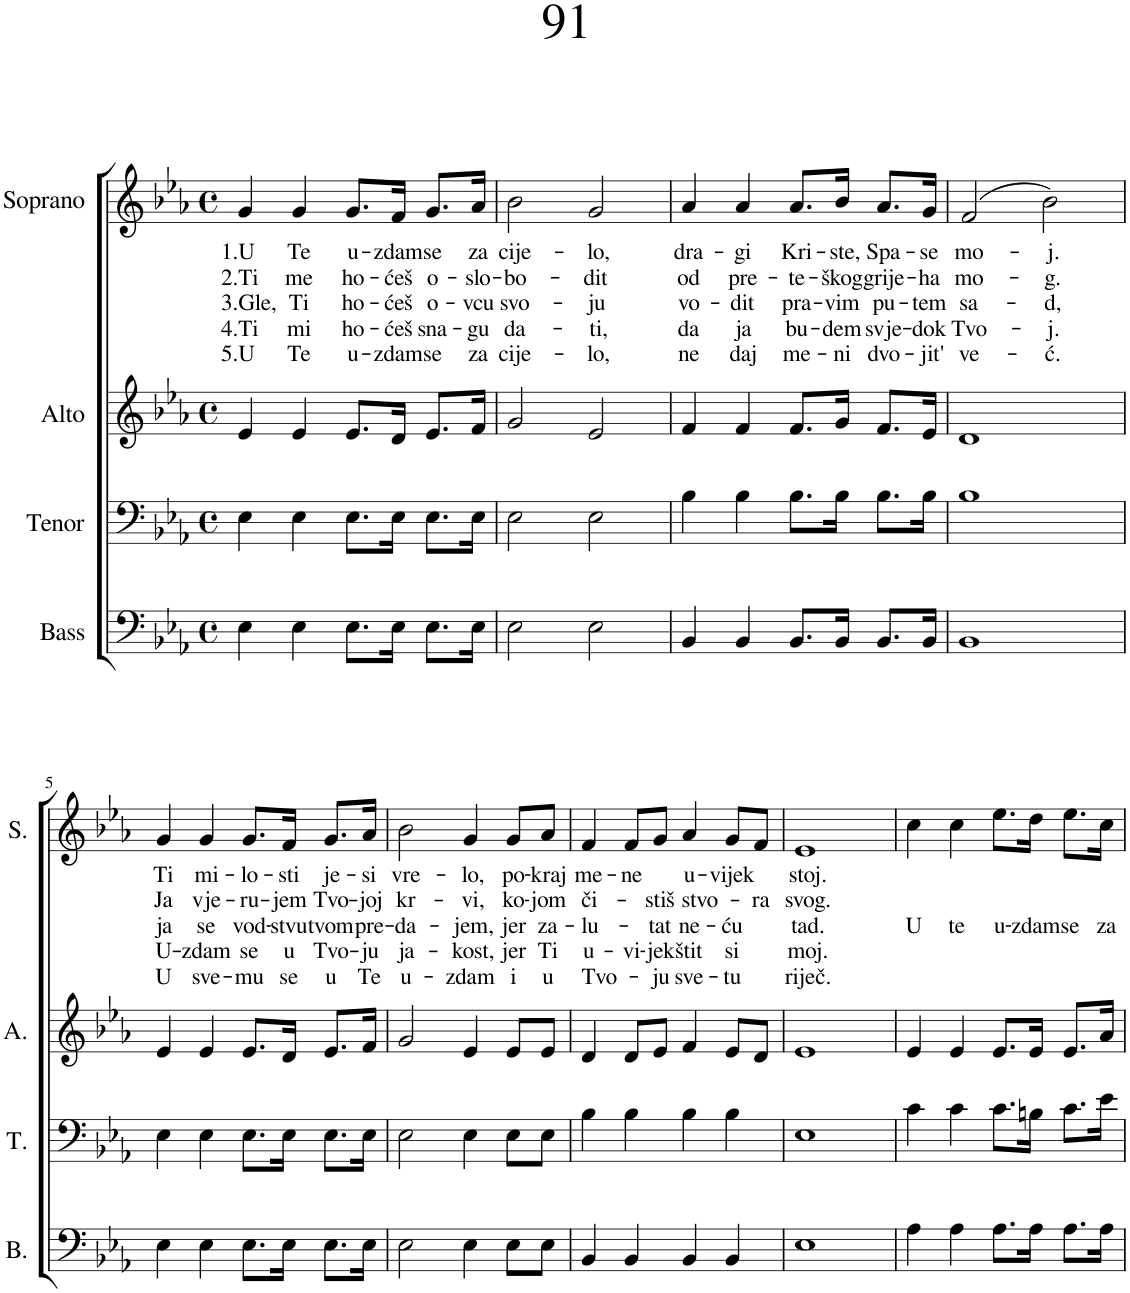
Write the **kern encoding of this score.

**kern	**kern	**kern	**kern	**text	**text	**text	**text	**text
*part4	*part3	*part2	*part1	*part1	*part1	*part1	*part1	*part1
*staff4	*staff3	*staff2	*staff1	*staff1	*staff1	*staff1	*staff1	*staff1
*I"Bass	*I"Tenor	*I"Alto	*I"Soprano	*	*	*	*	*
*I'B.	*I'T.	*I'A.	*I'S.	*	*	*	*	*
*clefF4	*clefF4	*clefG2	*clefG2	*	*	*	*	*
*k[b-e-a-]	*k[b-e-a-]	*k[b-e-a-]	*k[b-e-a-]	*	*	*	*	*
*M4/4	*M4/4	*M4/4	*M4/4	*	*	*	*	*
*met(c)	*met(c)	*met(c)	*met(c)	*	*	*	*	*
=1	=1	=1	=1	=1	=1	=1	=1	=1
!	!	!	!	!LO:LY:b	!LO:LY:b	!LO:LY:b	!LO:LY:b	!LO:LY:b
4E-\	4E-\	4e-/	4g/	1.U	2.Ti	3.Gle,	4.Ti	5.U
!	!	!	!	!LO:LY:b	!LO:LY:b	!LO:LY:b	!LO:LY:b	!LO:LY:b
4E-\	4E-\	4e-/	4g/	Te	me	Ti	mi	Te
!	!	!	!	!LO:LY:b	!LO:LY:b	!LO:LY:b	!LO:LY:b	!LO:LY:b
8.E-\L	8.E-\L	8.e-/L	8.g/L	u-	ho-	ho-	ho-	u-
!	!	!	!	!LO:LY:b	!LO:LY:b	!LO:LY:b	!LO:LY:b	!LO:LY:b
16E-\Jk	16E-\Jk	16d/Jk	16f/Jk	-zdam	-ćeš	-ćeš	-ćeš	-zdam
!	!	!	!	!LO:LY:b	!LO:LY:b	!LO:LY:b	!LO:LY:b	!LO:LY:b
8.E-\L	8.E-\L	8.e-/L	8.g/L	se	o-	o-	sna-	se
!	!	!	!	!LO:LY:b	!LO:LY:b	!LO:LY:b	!LO:LY:b	!LO:LY:b
16E-\Jk	16E-\Jk	16f/Jk	16a-/Jk	za	-slo-	-vcu	-gu	za
=2	=2	=2	=2	=2	=2	=2	=2	=2
!	!	!	!	!LO:LY:b	!LO:LY:b	!LO:LY:b	!LO:LY:b	!LO:LY:b
2E-\	2E-\	2g/	2b-\	cije-	-bo-	svo-	da-	cije-
!	!	!	!	!LO:LY:b	!LO:LY:b	!LO:LY:b	!LO:LY:b	!LO:LY:b
2E-\	2E-\	2e-/	2g/	-lo,	-dit	-ju	-ti,	-lo,
=3	=3	=3	=3	=3	=3	=3	=3	=3
!	!	!	!	!LO:LY:b	!LO:LY:b	!LO:LY:b	!LO:LY:b	!LO:LY:b
4BB-/	4B-\	4f/	4a-/	dra-	od	vo-	da	ne
!	!	!	!	!LO:LY:b	!LO:LY:b	!LO:LY:b	!LO:LY:b	!LO:LY:b
4BB-/	4B-\	4f/	4a-/	-gi	pre-	-dit	ja	daj
!	!	!	!	!LO:LY:b	!LO:LY:b	!LO:LY:b	!LO:LY:b	!LO:LY:b
8.BB-/L	8.B-\L	8.f/L	8.a-/L	Kri-	-te-	pra-	bu-	me-
!	!	!	!	!LO:LY:b	!LO:LY:b	!LO:LY:b	!LO:LY:b	!LO:LY:b
16BB-/Jk	16B-\Jk	16g/Jk	16b-/Jk	-ste,	-škog	-vim	-dem	-ni
!	!	!	!	!LO:LY:b	!LO:LY:b	!LO:LY:b	!LO:LY:b	!LO:LY:b
8.BB-/L	8.B-\L	8.f/L	8.a-/L	Spa-	grije-	pu-	svje-	dvo-
!	!	!	!	!LO:LY:b	!LO:LY:b	!LO:LY:b	!LO:LY:b	!LO:LY:b
16BB-/Jk	16B-\Jk	16e-/Jk	16g/Jk	-se	-ha	-tem	-dok	-jit'
=4	=4	=4	=4	=4	=4	=4	=4	=4
!	!	!	!	!LO:LY:b	!LO:LY:b	!LO:LY:b	!LO:LY:b	!LO:LY:b
1BB-	1B-	1d	(2f/	mo-	mo-	sa-	Tvo-	ve-
!	!	!	!	!LO:LY:b	!LO:LY:b	!LO:LY:b	!LO:LY:b	!LO:LY:b
.	.	.	2b-\)	-j.	-g.	-d,	-j.	-ć.
!!LO:LB:g=z
=5	=5	=5	=5	=5	=5	=5	=5	=5
!	!	!	!	!LO:LY:b	!LO:LY:b	!LO:LY:b	!LO:LY:b	!LO:LY:b
4E-\	4E-\	4e-/	4g/	Ti	Ja	ja	U-	U
!	!	!	!	!LO:LY:b	!LO:LY:b	!LO:LY:b	!LO:LY:b	!LO:LY:b
4E-\	4E-\	4e-/	4g/	mi-	vje-	se	-zdam	sve-
!	!	!	!	!LO:LY:b	!LO:LY:b	!LO:LY:b	!LO:LY:b	!LO:LY:b
8.E-\L	8.E-\L	8.e-/L	8.g/L	-lo-	-ru-	vod-	se	-mu
!	!	!	!	!LO:LY:b	!LO:LY:b	!LO:LY:b	!LO:LY:b	!LO:LY:b
16E-\Jk	16E-\Jk	16d/Jk	16f/Jk	-sti	-jem	-stvu	u	se
!	!	!	!	!LO:LY:b	!LO:LY:b	!LO:LY:b	!LO:LY:b	!LO:LY:b
8.E-\L	8.E-\L	8.e-/L	8.g/L	je-	Tvo-	tvom	Tvo-	u
!	!	!	!	!LO:LY:b	!LO:LY:b	!LO:LY:b	!LO:LY:b	!LO:LY:b
16E-\Jk	16E-\Jk	16f/Jk	16a-/Jk	-si	-joj	pre-	-ju	Te
=6	=6	=6	=6	=6	=6	=6	=6	=6
!	!	!	!	!LO:LY:b	!LO:LY:b	!LO:LY:b	!LO:LY:b	!LO:LY:b
2E-\	2E-\	2g/	2b-\	vre-	kr-	-da-	ja-	u-
!	!	!	!	!LO:LY:b	!LO:LY:b	!LO:LY:b	!LO:LY:b	!LO:LY:b
4E-\	4E-\	4e-/	4g/	-lo,	-vi,	-jem,	-kost,	-zdam
!	!	!	!	!LO:LY:b	!LO:LY:b	!LO:LY:b	!LO:LY:b	!LO:LY:b
8E-\L	8E-\L	8e-/L	8g/L	po-	ko-	jer	jer	i
!	!	!	!	!LO:LY:b	!LO:LY:b	!LO:LY:b	!LO:LY:b	!LO:LY:b
8E-\J	8E-\J	8e-/J	8a-/J	-kraj	-jom	za-	Ti	u
=7	=7	=7	=7	=7	=7	=7	=7	=7
!	!	!	!	!LO:LY:b	!LO:LY:b	!LO:LY:b	!LO:LY:b	!LO:LY:b
4BB-/	4B-\	4d/	4f/	me-	či-	-lu-	u-	Tvo-
!	!	!	!	!LO:LY:b	!	!	!LO:LY:b	!
4BB-/	4B-\	8d/L	8f/L	-ne	.	.	-vi-	.
!	!	!	!	!	!LO:LY:b	!LO:LY:b	!LO:LY:b	!LO:LY:b
.	.	8e-/J	8g/J	.	-stiš	-tat	-jek	-ju
!	!	!	!	!LO:LY:b	!LO:LY:b	!LO:LY:b	!LO:LY:b	!LO:LY:b
4BB-/	4B-\	4f/	4a-/	u-	stvo-	ne-	štit	sve-
!	!	!	!	!LO:LY:b	!	!LO:LY:b	!LO:LY:b	!LO:LY:b
4BB-/	4B-\	8e-/L	8g/L	-vijek	.	-ću	si	-tu
!	!	!	!	!	!LO:LY:b	!	!	!
.	.	8d/J	8f/J	.	-ra	.	.	.
=8	=8	=8	=8	=8	=8	=8	=8	=8
!	!	!	!	!LO:LY:b	!LO:LY:b	!LO:LY:b	!LO:LY:b	!LO:LY:b
1E-	1E-	1e-	1e-	stoj.	svog.	tad.	moj.	riječ.
=9	=9	=9	=9	=9	=9	=9	=9	=9
!	!	!	!	!	!	!LO:LY:b	!	!
4A-\	4c\	4e-/	4cc\	.	.	U	.	.
!	!	!	!	!	!	!LO:LY:b	!	!
4A-\	4c\	4e-/	4cc\	.	.	te	.	.
!	!	!	!	!	!	!LO:LY:b	!	!
8.A-\L	8.c\L	8.e-/L	8.ee-\L	.	.	u-	.	.
!	!	!	!	!	!	!LO:LY:b	!	!
16A-\Jk	16Bn\Jk	16e-/Jk	16dd\Jk	.	.	-zdam	.	.
!	!	!	!	!	!	!LO:LY:b	!	!
8.A-\L	8.c\L	8.e-/L	8.ee-\L	.	.	se	.	.
!	!	!	!	!	!	!LO:LY:b	!	!
16A-\Jk	16e-\Jk	16a-/Jk	16cc\Jk	.	.	za	.	.
=	=	=	=	=	=	=	=	=
*-	*-	*-	*-	*-	*-	*-	*-	*-
